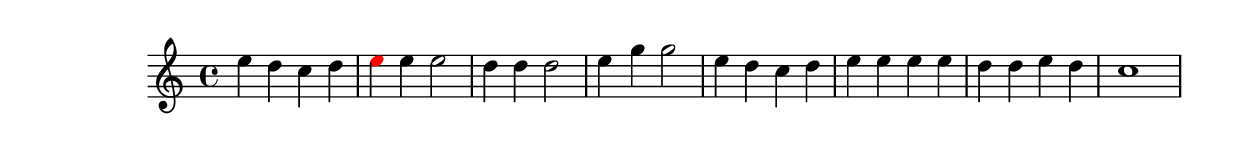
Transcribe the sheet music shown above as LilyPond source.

\version "2.18.2"
\language "english"

\header {
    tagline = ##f
}

\layout {}

\paper {}

\score {
    \new Staff
    {
        {   % measure
            \time 4/4
            \tweak color #black
            e''4
            \tweak color #black
            d''4
            \tweak color #black
            c''4
            \tweak color #black
            d''4
        }   % measure
        {   % measure
            \tweak color #red
            e''4
            e''4
            e''2
        }   % measure
        {   % measure
            d''4
            d''4
            d''2
        }   % measure
        {   % measure
            e''4
            g''4
            g''2
        }   % measure
        {   % measure
            e''4
            d''4
            c''4
            d''4
        }   % measure
        {   % measure
            e''4
            e''4
            e''4
            e''4
        }   % measure
        {   % measure
            d''4
            d''4
            e''4
            d''4
        }   % measure
        {   % measure
            c''1
        }   % measure
    }
}